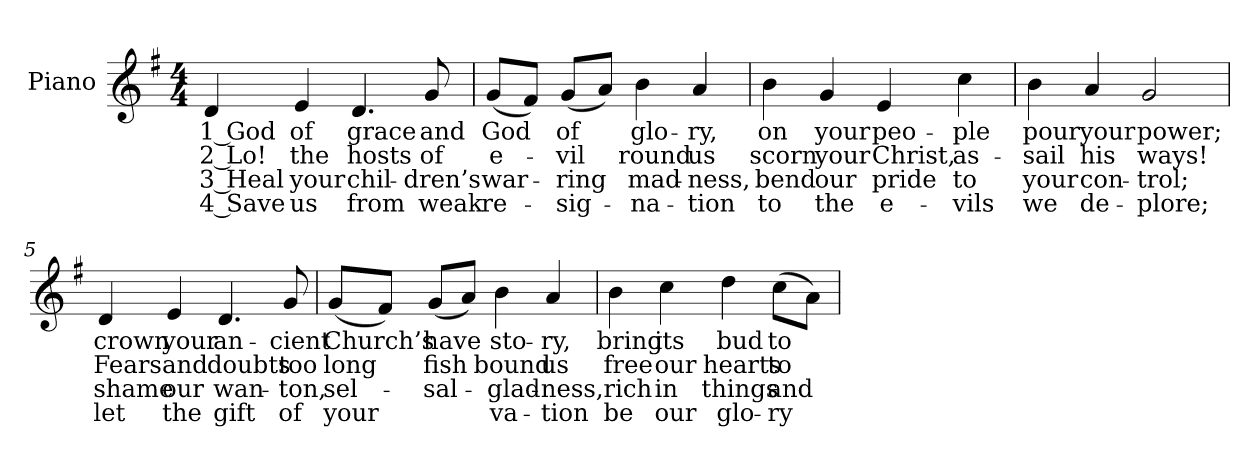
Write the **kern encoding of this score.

**kern	**text	**text	**text	**text
*part1	*part1	*part1	*part1	*part1
*staff1	*staff1	*staff1	*staff1	*staff1
*I"Piano	*	*	*	*
*I'Pno.	*	*	*	*
!!LO:PB:g=z
*clefG2	*	*	*	*
*k[f#]	*	*	*	*
*G:	*	*	*	*
*M4/4	*	*	*	*
=1	=1	=1	=1	=1
!	!LO:LY:b:color=#000000	!LO:LY:b:color=#000000	!LO:LY:b:color=#000000	!LO:LY:b:color=#000000
4di/	1 God	2 Lo!	3 Heal	4 Save
!	!LO:LY:b:color=#000000	!LO:LY:b:color=#000000	!LO:LY:b:color=#000000	!LO:LY:b:color=#000000
4ei/	of	the	your	us
!	!LO:LY:b:color=#000000	!LO:LY:b:color=#000000	!LO:LY:b:color=#000000	!LO:LY:b:color=#000000
4.di/	grace	hosts	chil-	-from
!	!LO:LY:b:color=#000000	!LO:LY:b:color=#000000	!LO:LY:b:color=#000000	!LO:LY:b:color=#000000
8gi/	and	of	dren’s	weak
=2	=2	=2	=2	=2
!	!LO:LY:b:color=#000000	!LO:LY:b:color=#000000	!LO:LY:b:color=#000000	!LO:LY:b:color=#000000
(8gi/L	God	e-	war-	-re-
8f#i/J)	.	.	.	.
!	!LO:LY:b:color=#000000	!LO:LY:b:color=#000000	!LO:LY:b:color=#000000	!LO:LY:b:color=#000000
(8gi/L	of	-vil	-ring	sig-
8ai/J)	.	.	.	.
!	!LO:LY:b:color=#000000	!LO:LY:b:color=#000000	!LO:LY:b:color=#000000	!LO:LY:b:color=#000000
4bi\	glo-	round	-mad-	-na-
!	!LO:LY:b:color=#000000	!LO:LY:b:color=#000000	!LO:LY:b:color=#000000	!LO:LY:b:color=#000000
4ai/	-ry,	us	-ness,	tion
=3	=3	=3	=3	=3
!	!LO:LY:b:color=#000000	!LO:LY:b:color=#000000	!LO:LY:b:color=#000000	!LO:LY:b:color=#000000
4bi\	on	scorn	bend	to
!	!LO:LY:b:color=#000000	!LO:LY:b:color=#000000	!LO:LY:b:color=#000000	!LO:LY:b:color=#000000
4gi/	your	your	our	the
!	!LO:LY:b:color=#000000	!LO:LY:b:color=#000000	!LO:LY:b:color=#000000	!LO:LY:b:color=#000000
4ei/	peo-	Christ,	pride	e-
!	!LO:LY:b:color=#000000	!LO:LY:b:color=#000000	!LO:LY:b:color=#000000	!LO:LY:b:color=#000000
4cci\	-ple	as-	-to	vils
!!LO:LB:g=z
=4	=4	=4	=4	=4
!	!LO:LY:b:color=#000000	!LO:LY:b:color=#000000	!LO:LY:b:color=#000000	!LO:LY:b:color=#000000
4bi\	pour	-sail	your	we
!	!LO:LY:b:color=#000000	!LO:LY:b:color=#000000	!LO:LY:b:color=#000000	!LO:LY:b:color=#000000
4ai/	your	his	con-	-de-
!	!LO:LY:b:color=#000000	!LO:LY:b:color=#000000	!LO:LY:b:color=#000000	!LO:LY:b:color=#000000
2gi/	power;	ways!	-trol;	plore;
=5	=5	=5	=5	=5
!	!LO:LY:b:color=#000000	!LO:LY:b:color=#000000	!LO:LY:b:color=#000000	!LO:LY:b:color=#000000
4di/	crown	Fears	shame	let
!	!LO:LY:b:color=#000000	!LO:LY:b:color=#000000	!LO:LY:b:color=#000000	!LO:LY:b:color=#000000
4ei/	your	and	our	the
!	!LO:LY:b:color=#000000	!LO:LY:b:color=#000000	!LO:LY:b:color=#000000	!LO:LY:b:color=#000000
4.di/	an-	doubts	wan-	-gift
!	!LO:LY:b:color=#000000	!LO:LY:b:color=#000000	!LO:LY:b:color=#000000	!LO:LY:b:color=#000000
8gi/	-cient	too	ton,	of
=6	=6	=6	=6	=6
!	!LO:LY:b:color=#000000	!LO:LY:b:color=#000000	!LO:LY:b:color=#000000	!LO:LY:b:color=#000000
(8gi/L	Church’s	long	sel-	-your
8f#i/J)	.	.	.	.
!	!LO:LY:b:color=#000000	!LO:LY:b:color=#000000	!LO:LY:b:color=#000000	!
(8gi/L	have	fish	sal-	.
8ai/J)	.	.	.	.
!	!LO:LY:b:color=#000000	!LO:LY:b:color=#000000	!LO:LY:b:color=#000000	!LO:LY:b:color=#000000
4bi\	sto-	bound	-glad-	-va-
!	!LO:LY:b:color=#000000	!LO:LY:b:color=#000000	!LO:LY:b:color=#000000	!LO:LY:b:color=#000000
4ai/	-ry,	us	-ness,	tion
!!LO:LB:g=z
=7	=7	=7	=7	=7
!	!LO:LY:b:color=#000000	!LO:LY:b:color=#000000	!LO:LY:b:color=#000000	!LO:LY:b:color=#000000
4bi\	bring	free	rich	be
!	!LO:LY:b:color=#000000	!LO:LY:b:color=#000000	!LO:LY:b:color=#000000	!LO:LY:b:color=#000000
4cci\	its	our	in	our
=8-	=8-	=8-	=8-	=8-
!	!LO:LY:b:color=#000000	!LO:LY:b:color=#000000	!LO:LY:b:color=#000000	!LO:LY:b:color=#000000
4ddi\	bud	hearts	things	glo-
!	!LO:LY:b:color=#000000	!LO:LY:b:color=#000000	!LO:LY:b:color=#000000	!LO:LY:b:color=#000000
(8cci\L	to	to	-and	ry
8ai\J)	.	.	.	.
=	=	=	=	=
*-	*-	*-	*-	*-
